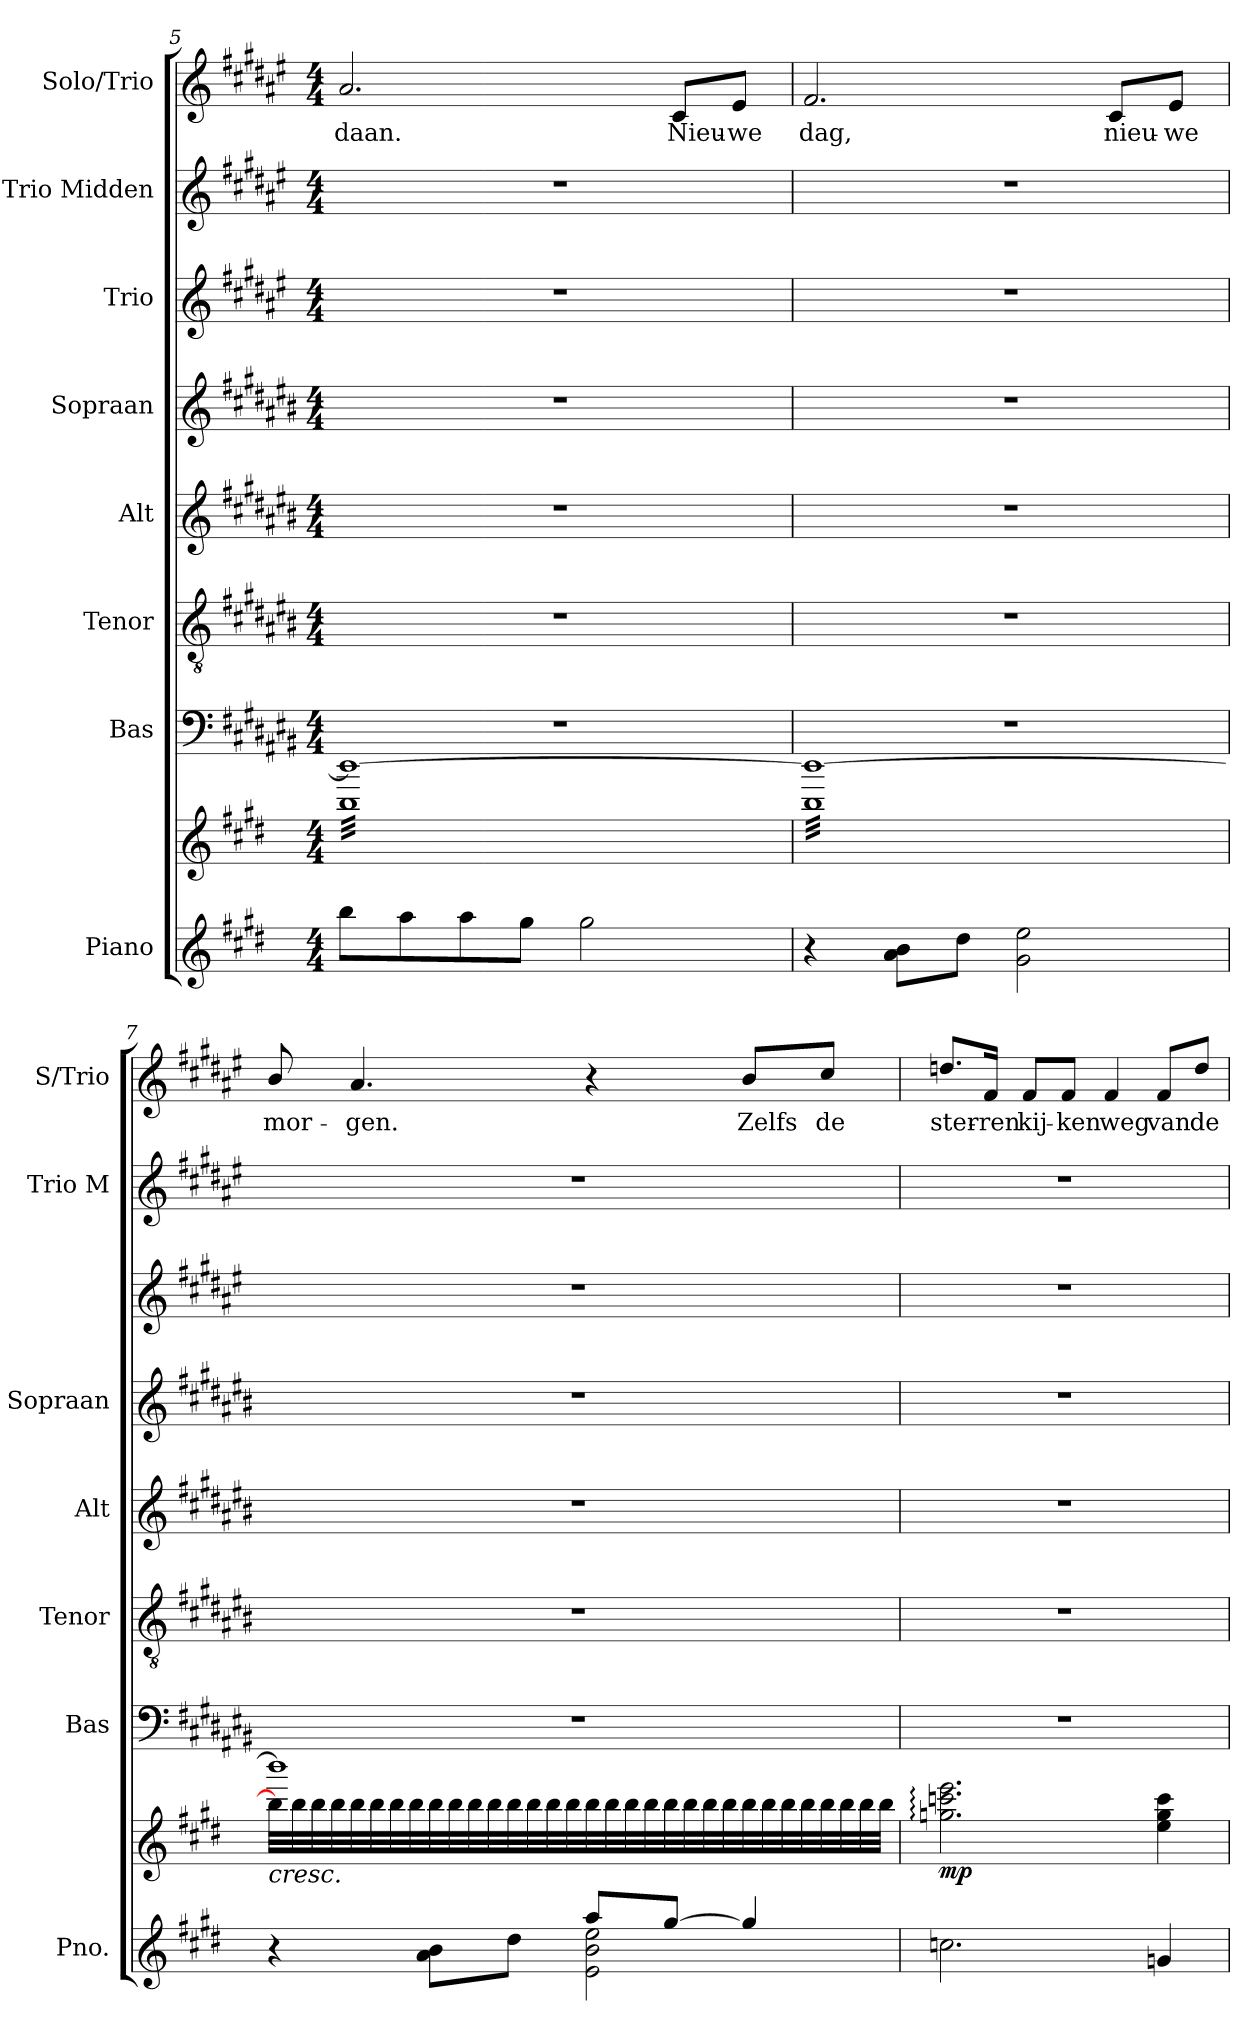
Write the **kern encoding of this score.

**kern	**kern	**dynam	**kern	**kern	**kern	**kern	**kern	**kern	**kern	**text
*part8	*part8	*part8	*part7	*part6	*part5	*part4	*part3	*part2	*part1	*part1
*staff9	*staff8	*staff8/9	*staff7	*staff6	*staff5	*staff4	*staff3	*staff2	*staff1	*staff1
*I"Piano	*	*	*I"Bas	*I"Tenor	*I"Alt	*I"Sopraan	*I"Trio	*I"Trio Midden	*I"Solo/Trio	*
*I'Pno.	*	*	*I'Bas	*I'Tenor	*I'Alt	*I'Sopraan	*	*I'Trio M	*I'S/Trio	*
!!LO:LB:g=z
*clefG2	*clefG2	*	*clefF4	*clefGv2	*clefG2	*clefG2	*clefG2	*clefG2	*clefG2	*
*	*	*	*ITrd5c9	*ITrd5c9	*ITrd5c9	*ITrd5c9	*ITrd1c2	*ITrd1c2	*ITrd1c2	*
*k[f#c#g#d#]	*k[f#c#g#d#]	*	*k[f#c#g#d#]	*k[f#c#g#d#]	*k[f#c#g#d#]	*k[f#c#g#d#]	*k[f#c#g#d#]	*k[f#c#g#d#]	*k[f#c#g#d#]	*
*M4/4	*M4/4	*	*M4/4	*M4/4	*M4/4	*M4/4	*M4/4	*M4/4	*M4/4	*
=5	=5	=5	=5	=5	=5	=5	=5	=5	=5	=5
*	*^	*	*	*	*	*	*	*	*	*
!	!	!	!	!	!	!	!	!	!	!	!LO:LY:b
*	*tremolo	*	*	*	*	*	*	*	*	*	*
8bb\L	1bbb_	32bbLLL	.	1r	1r	1r	1r	1r	1r	2.g#/	-daan.
.	.	32bb	.	.	.	.	.	.	.	.	.
.	.	32bb	.	.	.	.	.	.	.	.	.
.	.	32bb	.	.	.	.	.	.	.	.	.
8aa\	.	32bb	.	.	.	.	.	.	.	.	.
.	.	32bb	.	.	.	.	.	.	.	.	.
.	.	32bb	.	.	.	.	.	.	.	.	.
.	.	32bb	.	.	.	.	.	.	.	.	.
8aa\	.	32bb	.	.	.	.	.	.	.	.	.
.	.	32bb	.	.	.	.	.	.	.	.	.
.	.	32bb	.	.	.	.	.	.	.	.	.
.	.	32bb	.	.	.	.	.	.	.	.	.
8gg#\J	.	32bb	.	.	.	.	.	.	.	.	.
.	.	32bb	.	.	.	.	.	.	.	.	.
.	.	32bb	.	.	.	.	.	.	.	.	.
.	.	32bb	.	.	.	.	.	.	.	.	.
2gg#\	.	32bb	.	.	.	.	.	.	.	.	.
.	.	32bb	.	.	.	.	.	.	.	.	.
.	.	32bb	.	.	.	.	.	.	.	.	.
.	.	32bb	.	.	.	.	.	.	.	.	.
.	.	32bb	.	.	.	.	.	.	.	.	.
.	.	32bb	.	.	.	.	.	.	.	.	.
.	.	32bb	.	.	.	.	.	.	.	.	.
.	.	32bb	.	.	.	.	.	.	.	.	.
!	!	!	!	!	!	!	!	!	!	!	!LO:LY:b
.	.	32bb	.	.	.	.	.	.	.	8B/L	Nieu-
.	.	32bb	.	.	.	.	.	.	.	.	.
.	.	32bb	.	.	.	.	.	.	.	.	.
.	.	32bb	.	.	.	.	.	.	.	.	.
!	!	!	!	!	!	!	!	!	!	!	!LO:LY:b
.	.	32bb	.	.	.	.	.	.	.	8d#/J	-we
.	.	32bb	.	.	.	.	.	.	.	.	.
.	.	32bb	.	.	.	.	.	.	.	.	.
.	.	32bbJJJ	.	.	.	.	.	.	.	.	.
=6	=6	=6	=6	=6	=6	=6	=6	=6	=6	=6	=6
!	!	!	!	!	!	!	!	!	!	!	!LO:LY:b
4r	1bbb_	32bbLLL	.	1r	1r	1r	1r	1r	1r	2.e/	dag,
.	.	32bb	.	.	.	.	.	.	.	.	.
.	.	32bb	.	.	.	.	.	.	.	.	.
.	.	32bb	.	.	.	.	.	.	.	.	.
.	.	32bb	.	.	.	.	.	.	.	.	.
.	.	32bb	.	.	.	.	.	.	.	.	.
.	.	32bb	.	.	.	.	.	.	.	.	.
.	.	32bb	.	.	.	.	.	.	.	.	.
8a\ 8b\L	.	32bb	.	.	.	.	.	.	.	.	.
.	.	32bb	.	.	.	.	.	.	.	.	.
.	.	32bb	.	.	.	.	.	.	.	.	.
.	.	32bb	.	.	.	.	.	.	.	.	.
8dd#\J	.	32bb	.	.	.	.	.	.	.	.	.
.	.	32bb	.	.	.	.	.	.	.	.	.
.	.	32bb	.	.	.	.	.	.	.	.	.
.	.	32bb	.	.	.	.	.	.	.	.	.
2g#\ 2ee\	.	32bb	.	.	.	.	.	.	.	.	.
.	.	32bb	.	.	.	.	.	.	.	.	.
.	.	32bb	.	.	.	.	.	.	.	.	.
.	.	32bb	.	.	.	.	.	.	.	.	.
.	.	32bb	.	.	.	.	.	.	.	.	.
.	.	32bb	.	.	.	.	.	.	.	.	.
.	.	32bb	.	.	.	.	.	.	.	.	.
.	.	32bb	.	.	.	.	.	.	.	.	.
!	!	!	!	!	!	!	!	!	!	!	!LO:LY:b
.	.	32bb	.	.	.	.	.	.	.	8B/L	nieu-
.	.	32bb	.	.	.	.	.	.	.	.	.
.	.	32bb	.	.	.	.	.	.	.	.	.
.	.	32bb	.	.	.	.	.	.	.	.	.
!	!	!	!	!	!	!	!	!	!	!	!LO:LY:b
.	.	32bb	.	.	.	.	.	.	.	8d#/J	-we
.	.	32bb	.	.	.	.	.	.	.	.	.
.	.	32bb	.	.	.	.	.	.	.	.	.
.	.	32bbJJJ	.	.	.	.	.	.	.	.	.
=7	=7	=7	=7	=7	=7	=7	=7	=7	=7	=7	=7
*^	*	*	*	*	*	*	*	*	*	*	*
!	!	!	!	!LO:HP:b	!	!	!	!	!	!	!	!LO:LY:b
4r	2ryy	1bbb]	32bb]LLL	<	1r	1r	1r	1r	1r	1r	8a/	mor-
.	.	.	32bb	.	.	.	.	.	.	.	.	.
.	.	.	32bb	.	.	.	.	.	.	.	.	.
.	.	.	32bb	.	.	.	.	.	.	.	.	.
!	!	!	!	!	!	!	!	!	!	!	!	!LO:LY:b
.	.	.	32bb	.	.	.	.	.	.	.	4.g#/	-gen.
.	.	.	32bb	.	.	.	.	.	.	.	.	.
.	.	.	32bb	.	.	.	.	.	.	.	.	.
.	.	.	32bb	.	.	.	.	.	.	.	.	.
8a\ 8b\L	.	.	32bb	.	.	.	.	.	.	.	.	.
.	.	.	32bb	.	.	.	.	.	.	.	.	.
.	.	.	32bb	.	.	.	.	.	.	.	.	.
.	.	.	32bb	.	.	.	.	.	.	.	.	.
8dd#\J	.	.	32bb	.	.	.	.	.	.	.	.	.
.	.	.	32bb	.	.	.	.	.	.	.	.	.
.	.	.	32bb	.	.	.	.	.	.	.	.	.
.	.	.	32bb	.	.	.	.	.	.	.	.	.
8aa/L	2e\ 2b\ 2ee\	.	32bb	.	.	.	.	.	.	.	4r	.
.	.	.	32bb	.	.	.	.	.	.	.	.	.
.	.	.	32bb	.	.	.	.	.	.	.	.	.
.	.	.	32bb	.	.	.	.	.	.	.	.	.
[8gg#/J	.	.	32bb	.	.	.	.	.	.	.	.	.
.	.	.	32bb	.	.	.	.	.	.	.	.	.
.	.	.	32bb	.	.	.	.	.	.	.	.	.
.	.	.	32bb	.	.	.	.	.	.	.	.	.
!	!	!	!	!	!	!	!	!	!	!	!	!LO:LY:b
4gg#/]	.	.	32bb	.	.	.	.	.	.	.	8a/L	Zelfs
.	.	.	32bb	.	.	.	.	.	.	.	.	.
.	.	.	32bb	.	.	.	.	.	.	.	.	.
.	.	.	32bb	.	.	.	.	.	.	.	.	.
!	!	!	!	!	!	!	!	!	!	!	!	!LO:LY:b
.	.	.	32bb	.	.	.	.	.	.	.	8b/J	de
.	.	.	32bb	.	.	.	.	.	.	.	.	.
.	.	.	32bb	.	.	.	.	.	.	.	.	.
.	.	.	32bbJJJ	.	.	.	.	.	.	.	.	.
*	*	*Xtremolo	*	*	*	*	*	*	*	*	*	*
*v	*v	*	*	*	*	*	*	*	*	*	*	*
*	*v	*v	*	*	*	*	*	*	*	*	*
=8	=8	=8	=8	=8	=8	=8	=8	=8	=8	=8
!	!	!LO:DY:b	!	!	!	!	!	!	!	!LO:LY:b
2.ccn\	2.ggn\: 2.cccn\: 2.eee\:	mp	1r	1r	1r	1r	1r	1r	8.ccn/L	ster-
!	!	!	!	!	!	!	!	!	!	!LO:LY:b
.	.	.	.	.	.	.	.	.	16e/Jk	-ren
!	!	!	!	!	!	!	!	!	!	!LO:LY:b
.	.	.	.	.	.	.	.	.	8e/L	kij-
!	!	!	!	!	!	!	!	!	!	!LO:LY:b
.	.	.	.	.	.	.	.	.	8e/J	-ken
!	!	!	!	!	!	!	!	!	!	!LO:LY:b
.	.	.	.	.	.	.	.	.	4e/	weg
!	!	!	!	!	!	!	!	!	!	!LO:LY:b
4gn/	4ee\ 4gg\ 4ccc\	[	.	.	.	.	.	.	8e/L	van
!	!	!	!	!	!	!	!	!	!	!LO:LY:b
.	.	.	.	.	.	.	.	.	8cc/J	de
=	=	=	=	=	=	=	=	=	=	=
*-	*-	*-	*-	*-	*-	*-	*-	*-	*-	*-
